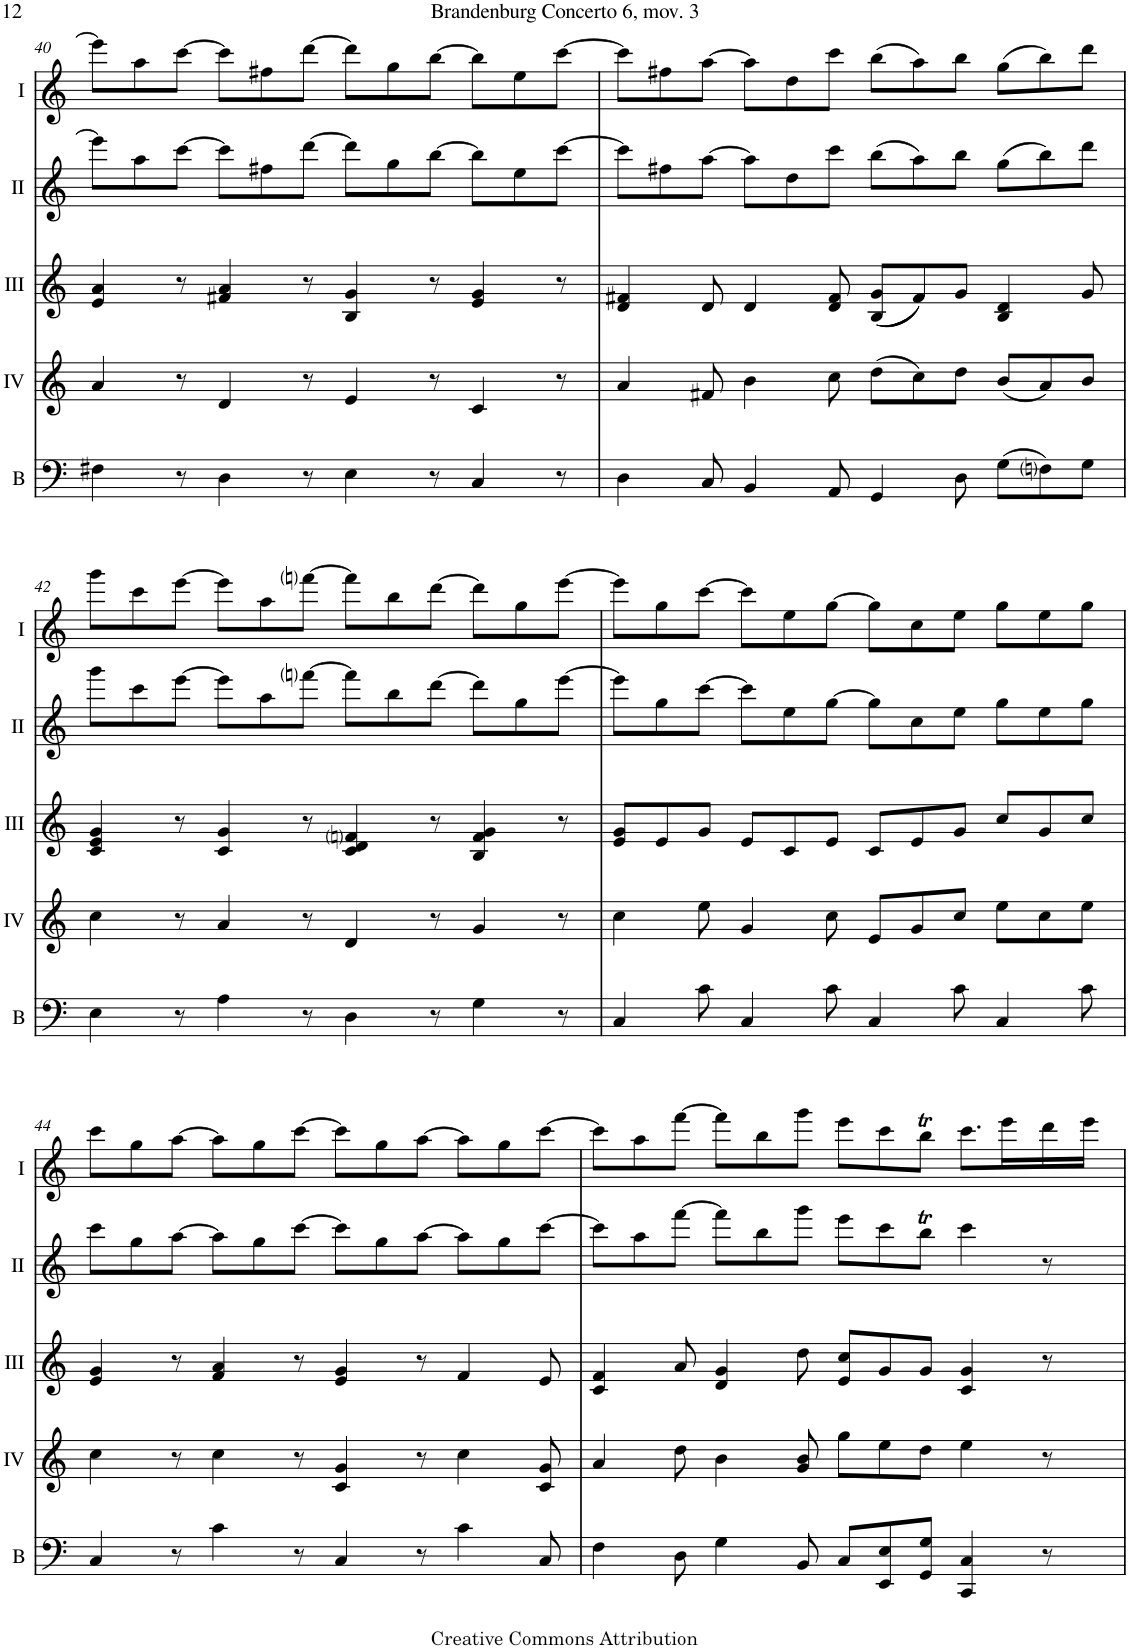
**kern	**kern	**kern	**kern	**kern
*part5	*part4	*part3	*part2	*part1
*staff5	*staff4	*staff3	*staff2	*staff1
*I"Bass	*I"Acc. 4	*I"Acc. 3	*I"Acc. 2	*I"Acc. 1
*I'B	*	*	*	*
!!LO:PB:g=z
*clefF4	*clefG2	*clefG2	*clefG2	*clefG2
*Trd7c12	*Trd7c12	*	*Trd7c12	*Trd7c12
*k[]	*k[]	*k[]	*k[]	*k[]
*M12/8	*M12/8	*M12/8	*M12/8	*M12/8
=40	=40	=40	=40	=40
4F#X\	4a/	4e/ 4a/	8eee\L]	8eee\L]
.	.	.	8aa\	8aa\
8r	8r	8r	[8ccc\J	[8ccc\J
4D\	4d/	4f#X/ 4a/	8ccc\L]	8ccc\L]
.	.	.	8ff#X\	8ff#X\
8r	8r	8r	[8ddd\J	[8ddd\J
4E\	4e/	4B/ 4g/	8ddd\L]	8ddd\L]
.	.	.	8gg\	8gg\
8r	8r	8r	[8bb\J	[8bb\J
4C/	4c/	4e/ 4g/	8bb\L]	8bb\L]
.	.	.	8ee\	8ee\
8r	8r	8r	[8ccc\J	[8ccc\J
=41	=41	=41	=41	=41
4D\	4a/	4d/ 4f#X/	8ccc\L]	8ccc\L]
.	.	.	8ff#X\	8ff#X\
8C/	8f#X/	8d/	[8aa\J	[8aa\J
4BB/	4b\	4d/	8aa\L]	8aa\L]
.	.	.	8dd\	8dd\
8AA/	8cc\	8d/ 8f#/	8ccc\J	8ccc\J
4GG/	(8dd\L	((8B/ 8g/L	(8bb\L	(8bb\L
.	8cc\)	8f#/))	8aa\)	8aa\)
8D\	8dd\J	8g/J	8bb\J	8bb\J
(8G\L	(8b/L	4B/ 4d/	(8gg\L	(8gg\L
8Fni\)	8a/)	.	8bb\)	8bb\)
8G\J	8b/J	8g/	8ddd\J	8ddd\J
!!LO:LB:g=z
=42	=42	=42	=42	=42
4E\	4cc\	4c/ 4e/ 4g/	8ggg\L	8ggg\L
.	.	.	8ccc\	8ccc\
8r	8r	8r	[8eee\J	[8eee\J
4A\	4a/	4c/ 4g/	8eee\L]	8eee\L]
.	.	.	8aa\	8aa\
8r	8r	8r	[8fffni\J	[8fffni\J
4D\	4d/	4c/ 4d/ 4fni/	8fff\L]	8fff\L]
.	.	.	8bb\	8bb\
8r	8r	8r	[8ddd\J	[8ddd\J
4G\	4g/	4B/ 4f/ 4g/	8ddd\L]	8ddd\L]
.	.	.	8gg\	8gg\
8r	8r	8r	[8eee\J	[8eee\J
=43	=43	=43	=43	=43
4C/	4cc\	8e/ 8g/L	8eee\L]	8eee\L]
.	.	8e/	8gg\	8gg\
8c\	8ee\	8g/J	[8ccc\J	[8ccc\J
4C/	4g/	8e/L	8ccc\L]	8ccc\L]
.	.	8c/	8ee\	8ee\
8c\	8cc\	8e/J	[8gg\J	[8gg\J
4C/	8e/L	8c/L	8gg\L]	8gg\L]
.	8g/	8e/	8cc\	8cc\
8c\	8cc/J	8g/J	8ee\J	8ee\J
4C/	8ee\L	8cc/L	8gg\L	8gg\L
.	8cc\	8g/	8ee\	8ee\
8c\	8ee\J	8cc/J	8gg\J	8gg\J
!!LO:LB:g=z
=44	=44	=44	=44	=44
4C/	4cc\	4e/ 4g/	8ccc\L	8ccc\L
.	.	.	8gg\	8gg\
8r	8r	8r	[8aa\J	[8aa\J
4c\	4cc\	4f/ 4a/	8aa\L]	8aa\L]
.	.	.	8gg\	8gg\
8r	8r	8r	[8ccc\J	[8ccc\J
4C/	4c/ 4g/	4e/ 4g/	8ccc\L]	8ccc\L]
.	.	.	8gg\	8gg\
8r	8r	8r	[8aa\J	[8aa\J
4c\	4cc\	4f/	8aa\L]	8aa\L]
.	.	.	8gg\	8gg\
8C/	8c/ 8g/	8e/	[8ccc\J	[8ccc\J
=45	=45	=45	=45	=45
4F\	4a/	4c/ 4f/	8ccc\L]	8ccc\L]
.	.	.	8aa\	8aa\
8D\	8dd\	8a/	[8fff\J	[8fff\J
4G\	4b\	4d/ 4g/	8fff\L]	8fff\L]
.	.	.	8bb\	8bb\
8BB/	8g/ 8b/	8dd\	8ggg\J	8ggg\J
8C/L	8gg\L	8e/ 8cc/L	8eee\L	8eee\L
8EE/ 8E/	8ee\	8g/	8ccc\	8ccc\
8GG/ 8G/J	8dd\J	8g/J	8bbt\J	8bbt\J
4CC/ 4C/	4ee\	4c/ 4g/	4ccc\	8.ccc\L
.	.	.	.	16eee\L
8r	8r	8r	8r	16ddd\
.	.	.	.	16eee\JJ
=	=	=	=	=
*-	*-	*-	*-	*-
